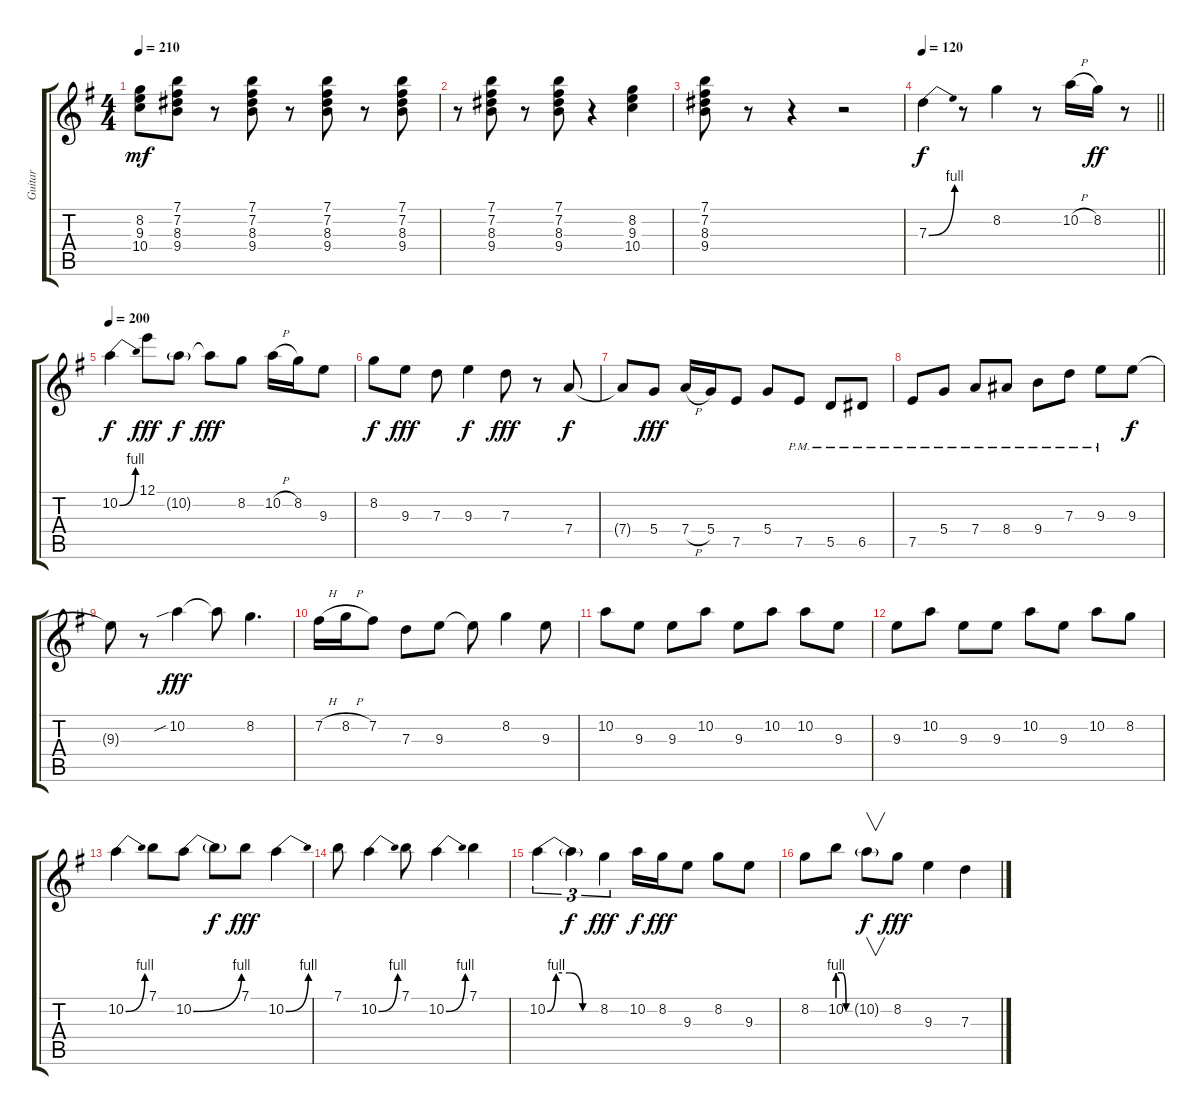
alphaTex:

\track ("Guitar" "Guitar") {instrument electricguitarjazz}
\staff {score tabs}
\tuning (E4 B3 G3 D3 A2 E2) {hide}
\ts (4 4)
\tempo 210
\clef g2
\ks g
(8.2 9.3 10.4).8{dy mf} (7.1 7.2 8.3 9.4).8 r.8 (7.1 7.2 8.3 9.4).8 r.8 (7.1 7.2 8.3 9.4).8 r.8 (7.1 7.2 8.3 9.4).8 |
r.8 (7.1 7.2 8.3 9.4).8 r.8 (7.1 7.2 8.3 9.4).8 r.4 (8.2 9.3 10.4).4 |
(7.1 7.2 8.3 9.4).8 r.8 r.4 r.2 |
\tempo 120
\barLineRight lightlight
7.3{be (bend 0 0 60 4)}.4{dy f instrument distortionguitar} r.8 8.2.4 r.8 10.2{h}.16 8.2.16{dy ff} r.8 |
\tempo 200
10.2{be (bend 0 0 60 4)}.4{dy f} 12.1.8{dy fff} 10.2{g}.8{dy f} 10.2{t}.8{dy fff} 8.2.8 10.2{h}.16 8.2.16 9.3.8 |
8.2.8{dy f} 9.3.8{dy fff} 7.3.8 9.3.4{dy f} 7.3.8{dy fff} r.8 7.4.8{dy f} |
7.4{t}.8 5.4.8{dy fff} 7.4{h}.16 5.4.16 7.5.8 5.4.8 7.5{pm}.8 5.5{pm}.8 6.5{pm}.8 |
7.5{pm}.8 5.4{pm}.8 7.4{pm}.8 8.4{pm}.8 9.4{pm}.8 7.3{pm}.8 9.3{pm}.8 9.3.8{dy f} |
9.3{t}.8 r.8 10.2{sib}.4{dy fff} 10.2{t}.8 8.2.4{d} |
7.2{h}.16 8.2{h}.16 7.2.8 7.3.8 9.3.8 9.3{t}.8 8.2.4 9.3.8 |
10.2.8 9.3.8 9.3.8 10.2.8 9.3.8 10.2.8 10.2.8 9.3.8 |
9.3.8 10.2.8 9.3.8 9.3.8 10.2.8 9.3.8 10.2.8 8.2.8 |
10.2{be (bend 0 0 60 4)}.4 7.1.8 10.2{be (bend 0 0 60 4)}.8 10.2{t}.8{dy f} 7.1.8{dy fff} 10.2{be (bend 0 0 60 4)}.4 |
7.1.8 10.2{be (bend 0 0 60 4)}.4 7.1.8 10.2{be (bend 0 0 60 4)}.4 7.1.4 |
10.2{be (custom 0 0 10 4 25 4 40 0 60 0)}.4{tu (3 2)} 10.2{t}.4{tu (3 2) dy f} 8.2.4{tu (3 2) dy fff} 10.2.16{dy f} 8.2.16{dy fff} 9.3.8 8.2.8 9.3.8 |
8.2.8 10.2{be (custom 0 4 20 4 40 0 60 0)}.8 10.2{g}.8{v dy f} 8.2.8{dy fff} 9.3.4 7.3.4
